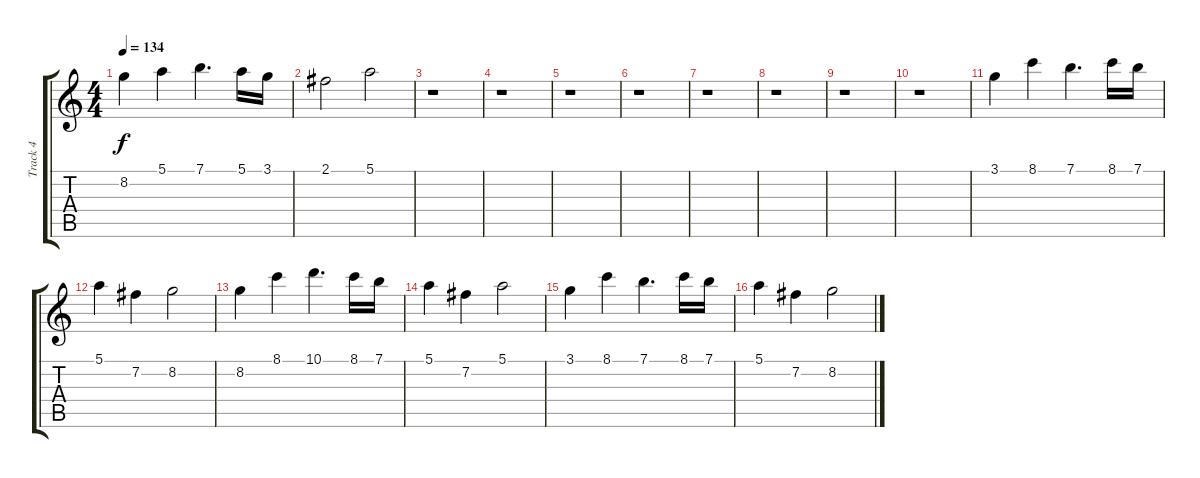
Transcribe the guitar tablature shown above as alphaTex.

\track ("Track 4" "Track 4") {instrument distortionguitar}
\staff {score tabs}
\tuning (E4 B3 G3 D3 A2 E2) {hide}
\ts (4 4)
\tempo 134
\clef g2
\ks c
8.2.4{dy f} 5.1.4 7.1.4{d} 5.1.16 3.1.16 |
2.1.2 5.1.2 |
r.1 |
r.1 |
r.1 |
r.1 |
r.1 |
r.1 |
r.1 |
r.1 |
3.1.4 8.1.4 7.1.4{d} 8.1.16 7.1.16 |
5.1.4 7.2.4 8.2.2 |
8.2.4 8.1.4 10.1.4{d} 8.1.16 7.1.16 |
5.1.4 7.2.4 5.1.2 |
3.1.4 8.1.4 7.1.4{d} 8.1.16 7.1.16 |
5.1.4 7.2.4 8.2.2
